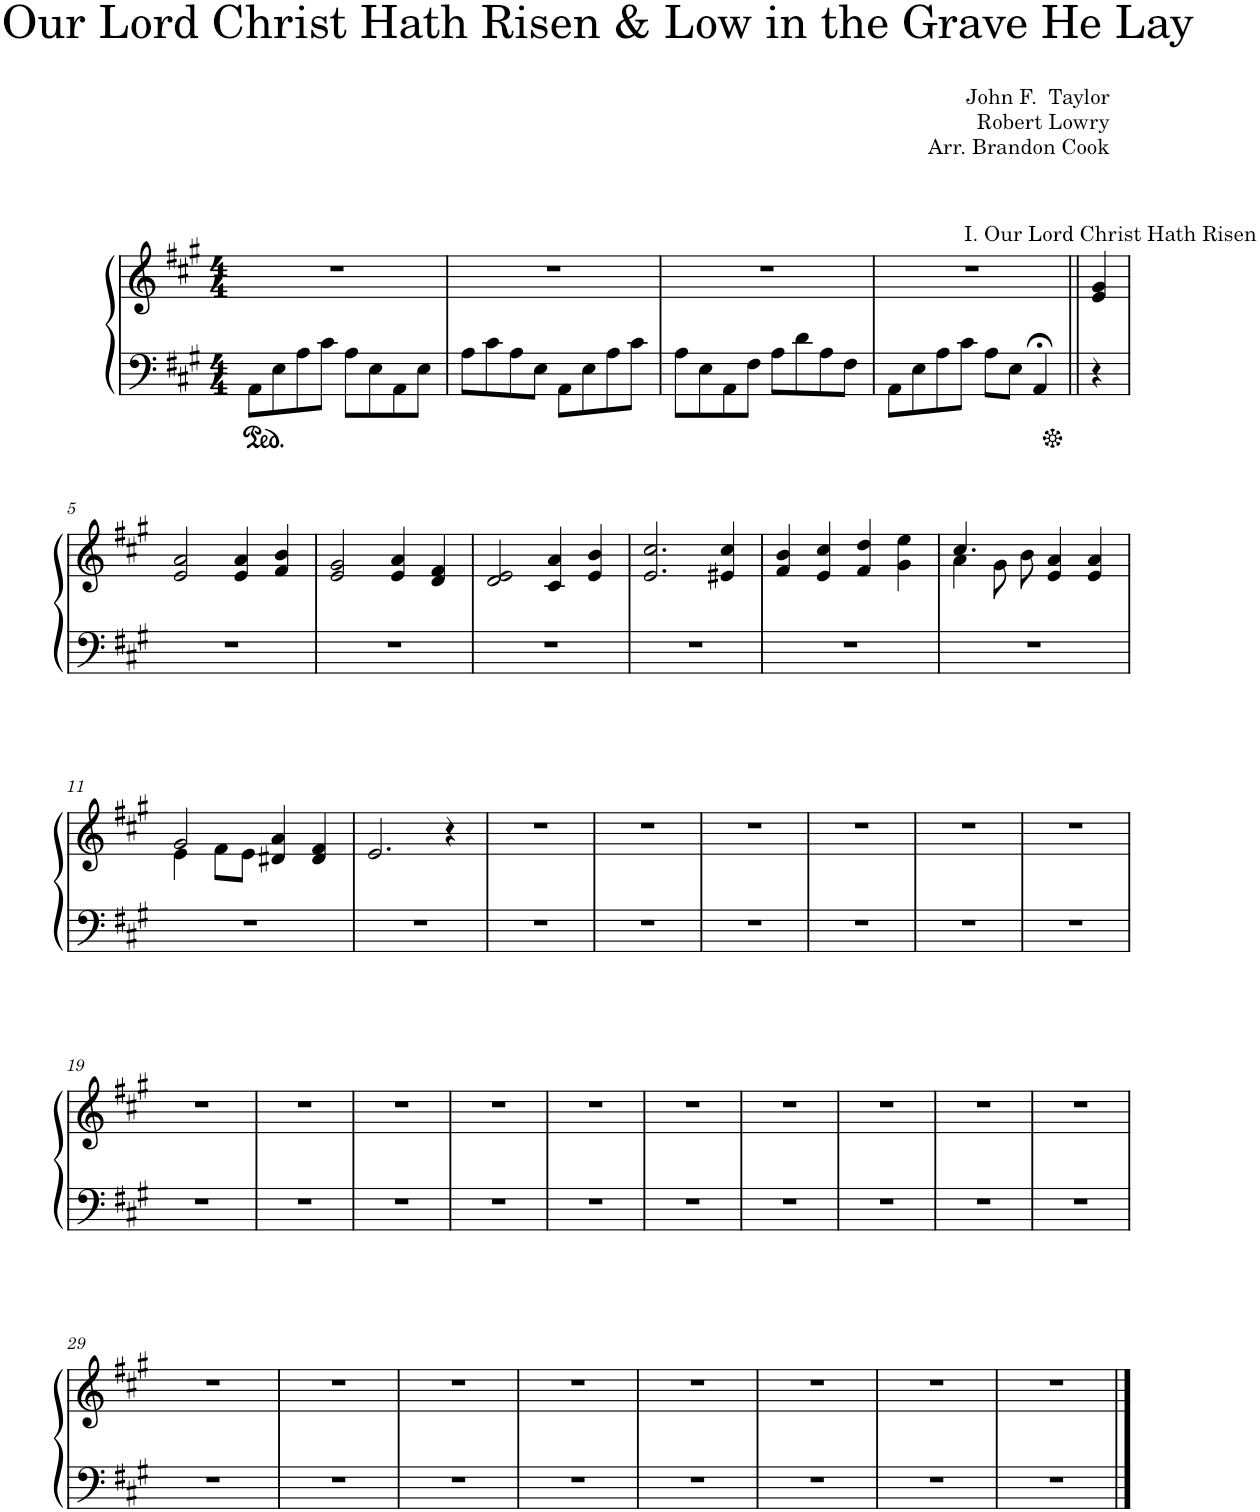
**kern	**kern
*part1	*part1
*staff2	*staff1
*I"Piano	*
*I'Pno.	*
*clefF4	*clefG2
*k[f#c#g#]	*k[f#c#g#]
*M4/4	*M4/4
=1	=1
8AA\L	1r
8E\	.
8A\	.
8c#\J	.
8A\L	.
8E\	.
8AA\	.
8E\J	.
=2	=2
8A\L	1r
8c#\	.
8A\	.
8E\J	.
8AA\L	.
8E\	.
8A\	.
8c#\J	.
=3	=3
8A\L	1r
8E\	.
8AA\	.
8F#\J	.
8A\L	.
8d\	.
8A\	.
8F#\J	.
=4	=4
8AA\L	1r
8E\	.
8A\	.
8c#\J	.
8A\L	.
8E\J	.
4AA;</	.
=4X1||	=4X1||
!	!LO:TX:a:t=I. Our Lord Christ Hath Risen
4r	4e/ 4g#/
!!LO:LB:g=z
=5	=5
1r	2e/ 2a/
.	4e/ 4a/
.	4f#/ 4b/
=6	=6
1r	2e/ 2g#/
.	4e/ 4a/
.	4d/ 4f#/
=7	=7
1r	2d/ 2e/
.	4c#/ 4a/
.	4e/ 4b/
=8	=8
1r	2.e/ 2.cc#/
.	4e#X/ 4cc#/
=9	=9
1r	4f#/ 4b/
.	4e/ 4cc#/
.	4f#/ 4dd/
.	4g#\ 4ee\
=10	=10
*	*^
1r	4.cc#/	4a\
.	.	8g#\
.	8b\	2ryy
.	4e/ 4a/	.
.	4e/ 4a/	.
.	.	8ryy
!!LO:LB:g=z	!!
=11	=11	=11
1r	2g#/	4e\
.	.	8f#\L
.	.	8e\J
.	4d#X/ 4a/	2ryy
.	4d#/ 4f#/	.
*	*v	*v
=12	=12
1r	2.e/
.	4r
=13	=13
1r	1r
=14	=14
1r	1r
=15	=15
1r	1r
=16	=16
1r	1r
=17	=17
1r	1r
=18	=18
1r	1r
!!LO:LB:g=z
=19	=19
1r	1r
=20	=20
1r	1r
=21	=21
1r	1r
=22	=22
1r	1r
=23	=23
1r	1r
=24	=24
1r	1r
=25	=25
1r	1r
=26	=26
1r	1r
=27	=27
1r	1r
=28	=28
1r	1r
!!LO:LB:g=z
=29	=29
1r	1r
=30	=30
1r	1r
=31	=31
1r	1r
=32	=32
1r	1r
=33	=33
1r	1r
=34	=34
1r	1r
=35	=35
1r	1r
=36	=36
1r	1r
==	==
*-	*-
